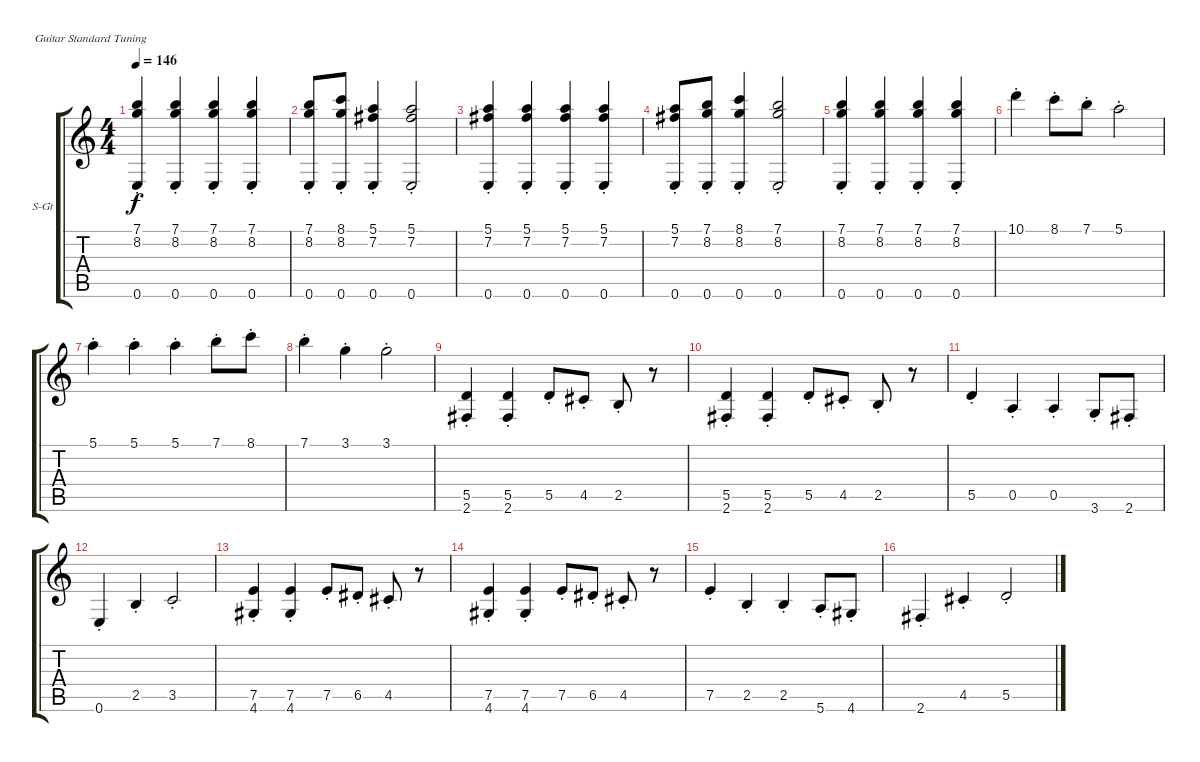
\defaultSystemsLayout 4
\bracketExtendMode groupsimilarinstruments
\firstSystemTrackNameOrientation horizontal
\otherSystemsTrackNameOrientation horizontal
\track ("Steel Guitar" "S-Gt") {instrument acousticguitarsteel}
\staff {score tabs}
\tuning (E4 B3 G3 D3 A2 E2)
\ts (4 4)
\tempo 146
\clef g2
\ks c
(7.1{st} 8.2{st} 0.6{st}).4{dy f instrument acousticguitarsteel} (7.1{st} 8.2{st} 0.6{st}).4 (7.1{st} 8.2{st} 0.6{st}).4 (7.1{st} 8.2{st} 0.6{st}).4 |
(7.1{st} 8.2{st} 0.6{st}).8 (8.1{st} 8.2{st} 0.6{st}).8 (5.1{st} 7.2{st} 0.6{st}).4 (5.1{st} 7.2{st} 0.6{st}).2 |
(5.1{st} 7.2{st} 0.6{st}).4 (5.1{st} 7.2{st} 0.6{st}).4 (5.1{st} 7.2{st} 0.6{st}).4 (5.1{st} 7.2{st} 0.6{st}).4 |
(5.1{st} 7.2{st} 0.6{st}).8 (7.1{st} 8.2{st} 0.6{st}).8 (8.1{st} 8.2{st} 0.6{st}).4 (7.1{st} 8.2{st} 0.6{st}).2 |
(7.1{st} 8.2{st} 0.6{st}).4 (7.1{st} 8.2{st} 0.6{st}).4 (7.1{st} 8.2{st} 0.6{st}).4 (7.1{st} 8.2{st} 0.6{st}).4 |
10.1{st}.4 8.1{st}.8 7.1{st}.8 5.1{st}.2 |
5.1{st}.4 5.1{st}.4 5.1{st}.4 7.1{st}.8 8.1{st}.8 |
7.1{st}.4 3.1{st}.4 3.1{st}.2 |
(5.5{st} 2.6{st}).4 (5.5{st} 2.6{st}).4 5.5{st}.8 4.5{st}.8 2.5{st}.8 r.8 |
(5.5{st} 2.6{st}).4 (5.5{st} 2.6{st}).4 5.5{st}.8 4.5{st}.8 2.5{st}.8 r.8 |
5.5{st}.4 0.5{st}.4 0.5{st}.4 3.6{st}.8 2.6{st}.8 |
0.6{st}.4 2.5{st}.4 3.5{st}.2 |
(7.5{st} 4.6{st}).4 (7.5{st} 4.6{st}).4 7.5{st}.8 6.5{st}.8 4.5{st}.8 r.8 |
(7.5{st} 4.6{st}).4 (7.5{st} 4.6{st}).4 7.5{st}.8 6.5{st}.8 4.5{st}.8 r.8 |
7.5{st}.4 2.5{st}.4 2.5{st}.4 5.6{st}.8 4.6{st}.8 |
2.6{st}.4 4.5{st}.4 5.5{st}.2
